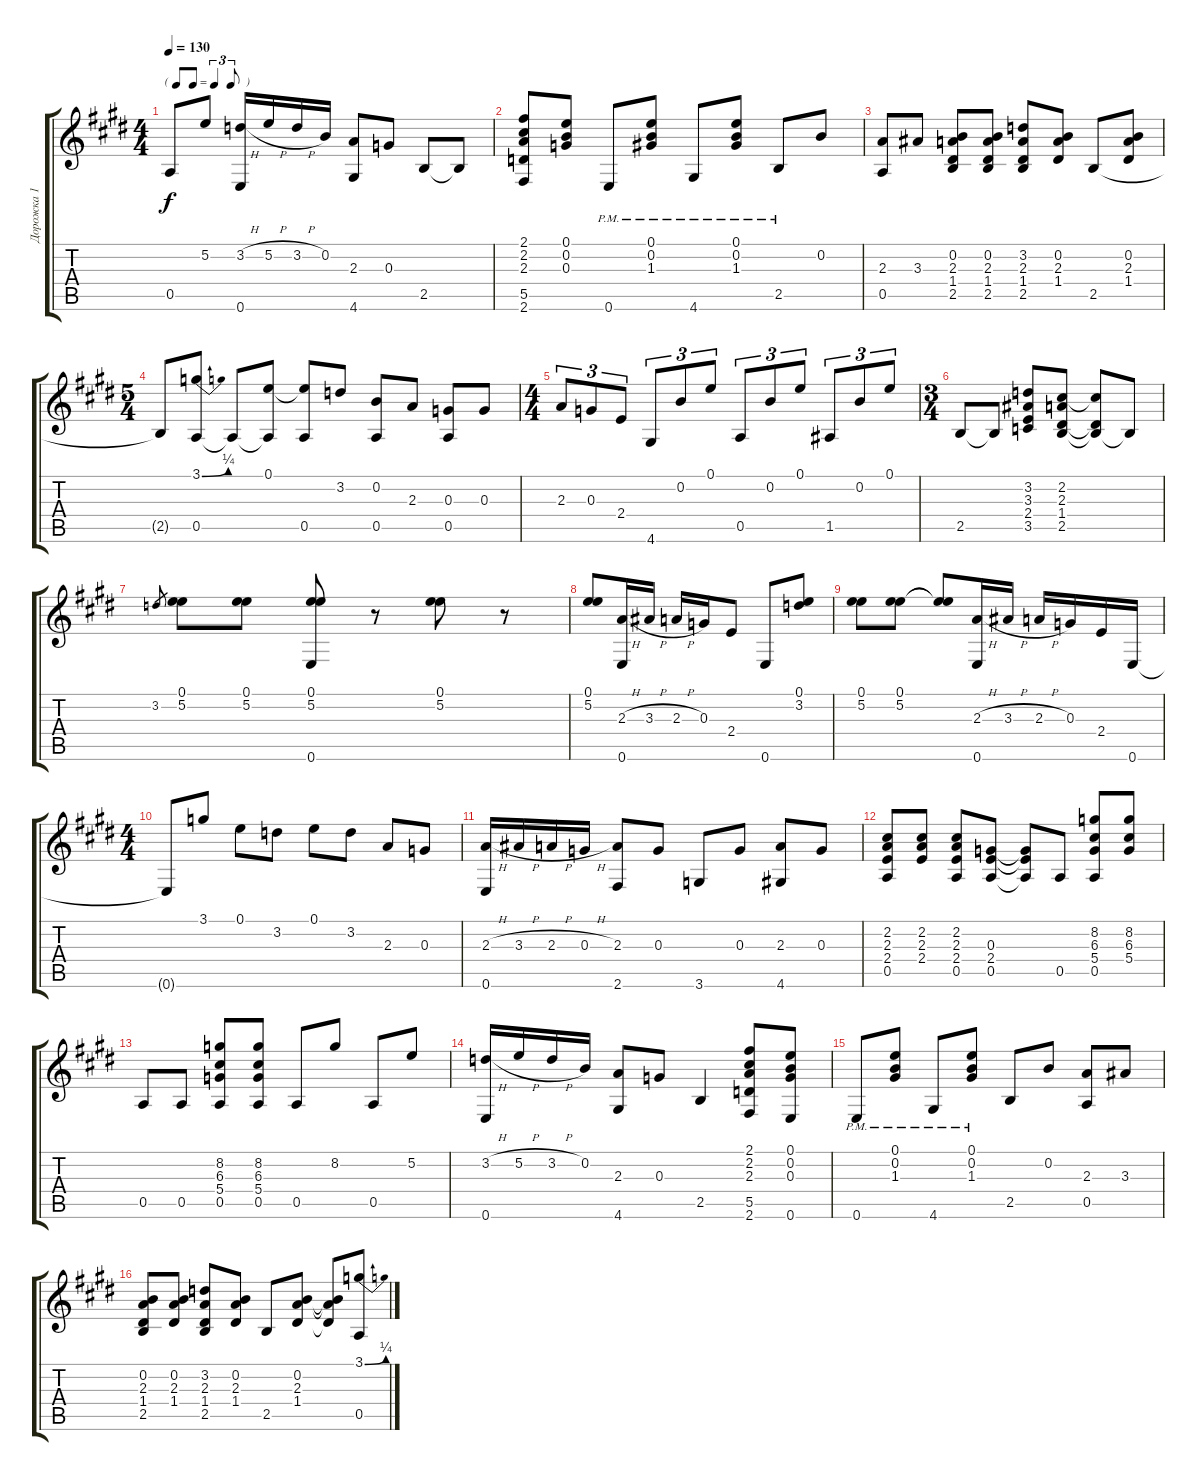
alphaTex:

\track ("Дорожка 1" "Дорожка 1") {instrument acousticguitarnylon}
\staff {score tabs}
\tuning (E4 B3 G3 D3 A2 E2) {hide}
\ts (4 4)
\tf triplet8th
\tempo 130
\clef g2
\ks e
0.5.8{dy f} 5.2.8 (3.2{h} 0.6).16 5.2{h}.16 3.2{h}.16 0.2.16 (2.3 4.6).8 0.3.8 2.5.8 2.5{t}.8 |
(2.1 2.2 2.3 5.5 2.6).8 (0.1 0.2 0.3).8 0.6{pm}.8 (0.1{pm} 0.2{pm} 1.3{pm}).8 4.6{pm}.8 (0.1{pm} 0.2{pm} 1.3{pm}).8 2.5{pm}.8 0.2.8 |
(2.3 0.5).8 3.3.8 (0.2 2.3 1.4 2.5).8 (0.2 2.3 1.4 2.5).8 (3.2 2.3 1.4 2.5).8 (0.2 2.3 1.4).8 2.5.8 (0.2 2.3 1.4).8 |
\ts (5 4)
2.5{t}.8 (3.1{be (bend 0 0 60 1)} 0.5).8 0.5{t}.8 (0.1 0.5{t}).8 (0.1{t} 0.5).8 3.2.8 (0.2 0.5).8 2.3.8 (0.3 0.5).8 0.3.8 |
\ts (4 4)
2.3.8{tu (3 2)} 0.3.8{tu (3 2)} 2.4.8{tu (3 2)} 4.6.8{tu (3 2)} 0.2.8{tu (3 2)} 0.1.8{tu (3 2)} 0.5.8{tu (3 2)} 0.2.8{tu (3 2)} 0.1.8{tu (3 2)} 1.5.8{tu (3 2)} 0.2.8{tu (3 2)} 0.1.8{tu (3 2)} |
\ts (3 4)
2.5.8 2.5{t}.8 (3.2 3.3 2.4 3.5).8 (2.2 2.3 1.4 2.5).8 (2.2{t} 1.4{t} 2.5{t}).8 2.5{t}.8 |
3.2.8{gr} (0.1 5.2).8 (0.1 5.2).8 (0.1 5.2 0.6).8 r.8 (0.1 5.2).8 r.8 |
(0.1 5.2).8 (2.3{h} 0.6).16 3.3{h}.16 2.3{h}.16 0.3.16 2.4.8 0.6.8 (0.1 3.2).8 |
(0.1 5.2).8 (0.1 5.2).8 (0.1{t} 5.2{t}).8 (2.3{h} 0.6).16 3.3{h}.16 2.3{h}.16 0.3.16 2.4.16 0.6.16 |
\ts (4 4)
0.6{t}.8 3.1.8 0.1.8 3.2.8 0.1.8 3.2.8 2.3.8 0.3.8 |
(2.3{h} 0.6).16 3.3{h}.16 2.3{h}.16 0.3{h}.16 (2.3 2.6).8 0.3.8 3.6.8 0.3.8 (2.3 4.6).8 0.3.8 |
(2.2 2.3 2.4 0.5).8 (2.2 2.3 2.4).8 (2.2 2.3 2.4 0.5).8 (0.3 2.4 0.5).8 (0.3{t} 2.4{t} 0.5{t}).8 0.5.8 (8.2 6.3 5.4 0.5).8 (8.2 6.3 5.4).8 |
0.5.8 0.5.8 (8.2 6.3 5.4 0.5).8 (8.2 6.3 5.4 0.5).8 0.5.8 8.2.8 0.5.8 5.2.8 |
(3.2{h} 0.6).16 5.2{h}.16 3.2{h}.16 0.2.16 (2.3 4.6).8 0.3.8 2.5.4 (2.1 2.2 2.3 5.5 2.6).8 (0.1 0.2 0.3 0.6).8 |
0.6{pm}.8 (0.1{pm} 0.2 1.3).8 4.6{pm}.8 (0.1{pm} 0.2 1.3).8 2.5.8 0.2.8 (2.3 0.5).8 3.3.8 |
(0.2 2.3 1.4 2.5).8 (0.2 2.3 1.4).8 (3.2 2.3 1.4 2.5).8 (0.2 2.3 1.4).8 2.5.8 (0.2 2.3 1.4).8 (0.2{t} 2.3{t} 1.4{t}).8 (3.1{be (bend 0 0 60 1)} 0.5).8
